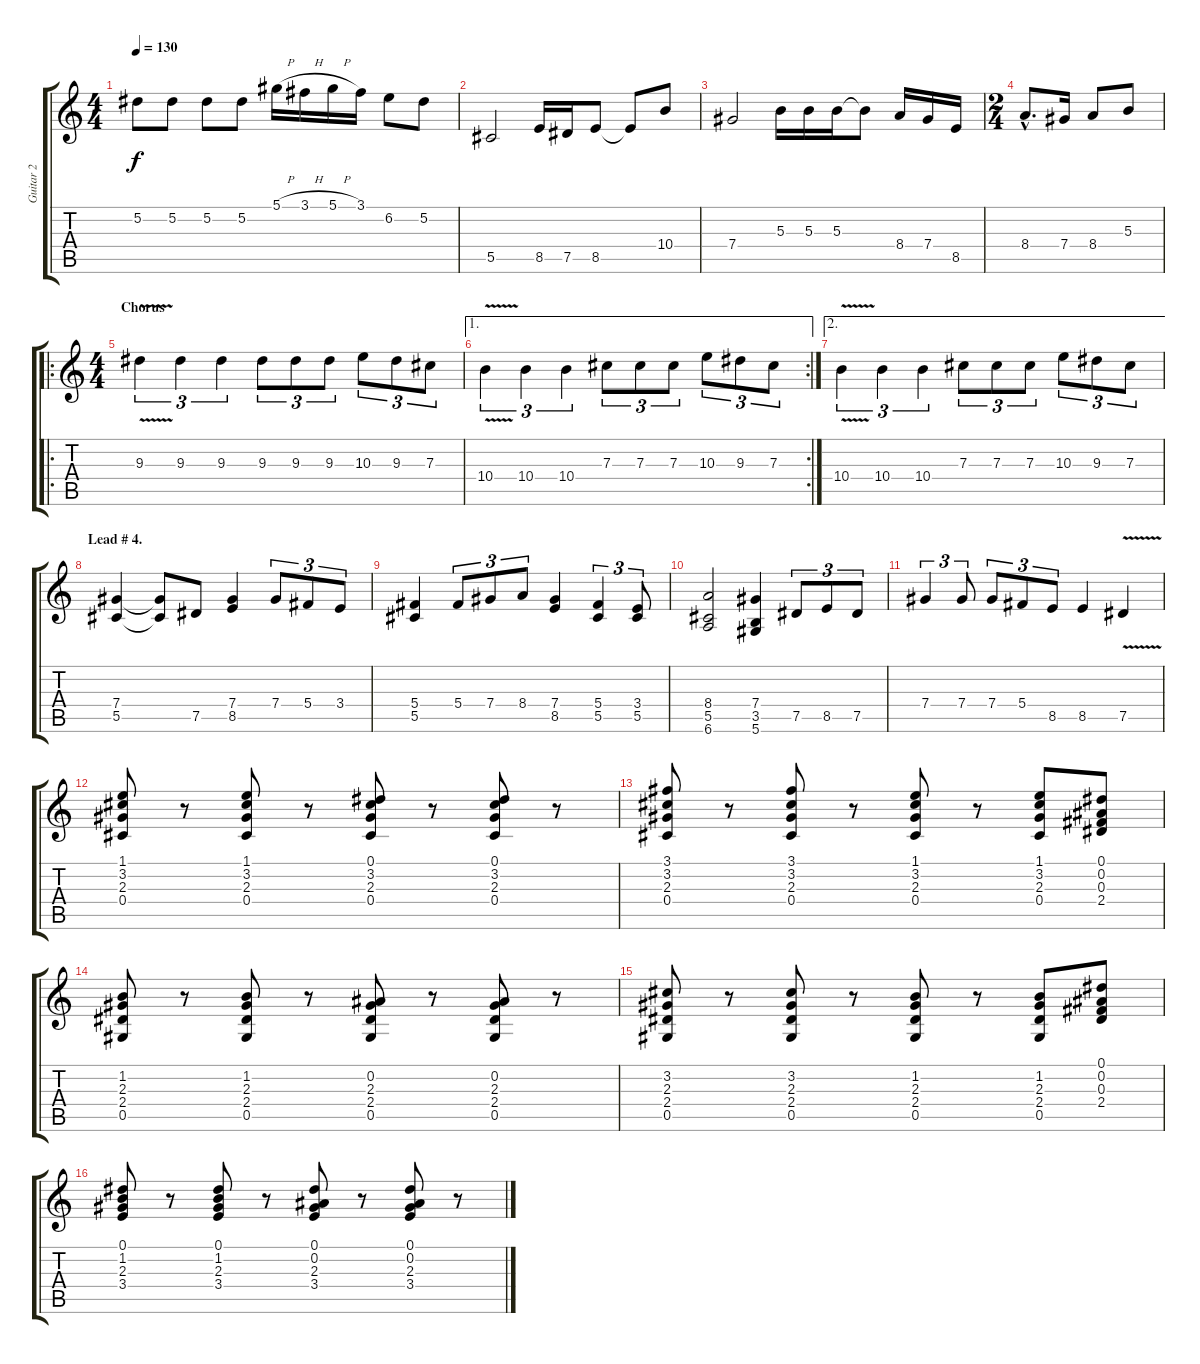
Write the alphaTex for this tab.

\track ("Guitar 2" "Guitar 2") {instrument overdrivenguitar}
\staff {score tabs}
\tuning (Eb4 Bb3 Gb3 Db3 Ab2 Eb2) {hide}
\ts (4 4)
\tempo 130
\clef g2
\ks c
5.2.8{dy f} 5.2.8 5.2.8 5.2.8 5.1{h}.16 3.1{h}.16 5.1{h}.16 3.1.16 6.2.8 5.2.8 |
5.5.2 8.5.16 7.5.16 8.5.8 8.5{t}.8 10.4.8 |
7.4.2 5.3.16 5.3.16 5.3.16 5.3{t}.8 8.4.16 7.4.16 8.5.16 |
\ts (2 4)
8.4{hac}.8{d} 7.4.16 8.4.8 5.3.8 |
\ro
\ts (4 4)
\section ("" "Chorus")
9.3{v}.4{tu (3 2)} 9.3.4{tu (3 2)} 9.3.4{tu (3 2)} 9.3.8{tu (3 2)} 9.3.8{tu (3 2)} 9.3.8{tu (3 2)} 10.3.8{tu (3 2)} 9.3.8{tu (3 2)} 7.3.8{tu (3 2)} |
\ae 1
\rc 2
10.4{v}.4{tu (3 2)} 10.4.4{tu (3 2)} 10.4.4{tu (3 2)} 7.3.8{tu (3 2)} 7.3.8{tu (3 2)} 7.3.8{tu (3 2)} 10.3.8{tu (3 2)} 9.3.8{tu (3 2)} 7.3.8{tu (3 2)} |
\ae 2
10.4{v}.4{tu (3 2)} 10.4.4{tu (3 2)} 10.4.4{tu (3 2)} 7.3.8{tu (3 2)} 7.3.8{tu (3 2)} 7.3.8{tu (3 2)} 10.3.8{tu (3 2)} 9.3.8{tu (3 2)} 7.3.8{tu (3 2)} |
\section ("" "Lead # 4.")
(7.4 5.5).4 (7.4{t} 5.5{t}).8 7.5.8 (7.4 8.5).4 7.4.8{tu (3 2)} 5.4.8{tu (3 2)} 3.4.8{tu (3 2)} |
(5.4 5.5).4 5.4.8{tu (3 2)} 7.4.8{tu (3 2)} 8.4.8{tu (3 2)} (7.4 8.5).4 (5.4 5.5).4{tu (3 2)} (3.4 5.5).8{tu (3 2)} |
(8.4 5.5 6.6).2 (7.4 3.5 5.6).4 7.5.8{tu (3 2)} 8.5.8{tu (3 2)} 7.5.8{tu (3 2)} |
7.4.4{tu (3 2)} 7.4.8{tu (3 2)} 7.4.8{tu (3 2)} 5.4.8{tu (3 2)} 8.5.8{tu (3 2)} 8.5.4 7.5{v}.4 |
(1.1 3.2 2.3 0.4).8 r.8 (1.1 3.2 2.3 0.4).8 r.8 (0.1 3.2 2.3 0.4).8 r.8 (0.1 3.2 2.3 0.4).8 r.8 |
(3.1 3.2 2.3 0.4).8 r.8 (3.1 3.2 2.3 0.4).8 r.8 (1.1 3.2 2.3 0.4).8 r.8 (1.1 3.2 2.3 0.4).8 (0.1 0.2 0.3 2.4).8 |
(1.2 2.3 2.4 0.5).8 r.8 (1.2 2.3 2.4 0.5).8 r.8 (0.2 2.3 2.4 0.5).8 r.8 (0.2 2.3 2.4 0.5).8 r.8 |
(3.2 2.3 2.4 0.5).8 r.8 (3.2 2.3 2.4 0.5).8 r.8 (1.2 2.3 2.4 0.5).8 r.8 (1.2 2.3 2.4 0.5).8 (0.1 0.2 0.3 2.4).8 |
(0.1 1.2 2.3 3.4).8 r.8 (0.1 1.2 2.3 3.4).8 r.8 (0.1 0.2 2.3 3.4).8 r.8 (0.1 0.2 2.3 3.4).8 r.8
